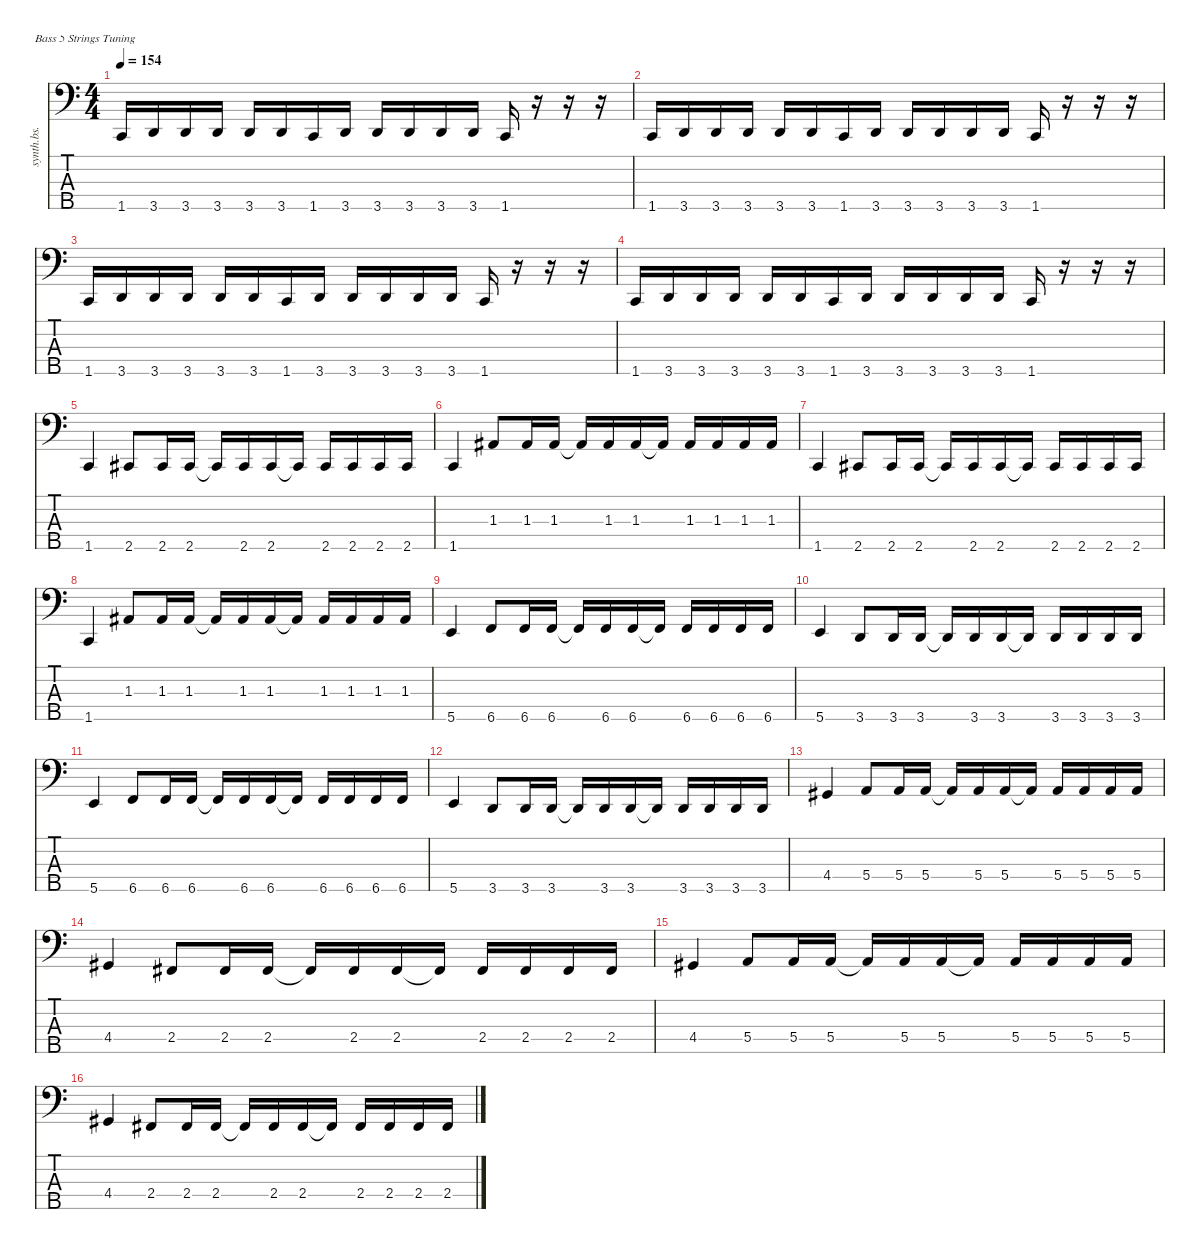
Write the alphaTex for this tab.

\defaultSystemsLayout 4
\hideDynamics
\bracketExtendMode nobrackets
\otherSystemsTrackNameOrientation horizontal
\track ("Bass" "synth.bs.") {instrument synthbass2}
\staff {score tabs}
\tuning (G2 D2 A1 E1 B0)
\ts (4 4)
\tempo 154
\clef f4
\ks c
1.5.16{dy f beam Up} 3.5.16{beam Up} 3.5.16{beam Up} 3.5.16{beam Up} 3.5.16{beam Up} 3.5.16{beam Up} 1.5.16{beam Up} 3.5.16{beam Up} 3.5.16{beam Up} 3.5.16{beam Up} 3.5.16{beam Up} 3.5.16{beam Up} 1.5.16{beam Up} r.16{beam Up} r.16{beam Up} r.16{beam Up} |
1.5.16{beam Up} 3.5.16{beam Up} 3.5.16{beam Up} 3.5.16{beam Up} 3.5.16{beam Up} 3.5.16{beam Up} 1.5.16{beam Up} 3.5.16{beam Up} 3.5.16{beam Up} 3.5.16{beam Up} 3.5.16{beam Up} 3.5.16{beam Up} 1.5.16{beam Up} r.16{beam Up} r.16{beam Up} r.16{beam Up} |
1.5.16{beam Up} 3.5.16{beam Up} 3.5.16{beam Up} 3.5.16{beam Up} 3.5.16{beam Up} 3.5.16{beam Up} 1.5.16{beam Up} 3.5.16{beam Up} 3.5.16{beam Up} 3.5.16{beam Up} 3.5.16{beam Up} 3.5.16{beam Up} 1.5.16{beam Up} r.16{beam Up} r.16{beam Up} r.16{beam Up} |
1.5.16{beam Up} 3.5.16{beam Up} 3.5.16{beam Up} 3.5.16{beam Up} 3.5.16{beam Up} 3.5.16{beam Up} 1.5.16{beam Up} 3.5.16{beam Up} 3.5.16{beam Up} 3.5.16{beam Up} 3.5.16{beam Up} 3.5.16{beam Up} 1.5.16{beam Up} r.16{beam Up} r.16{beam Up} r.16{beam Up} |
1.5.4{beam Up} 2.5{acc #}.8{beam Up} 2.5{acc #}.16{beam Up} 2.5{acc #}.16{beam Up} 2.5{t acc #}.16{beam Up} 2.5{acc #}.16{beam Up} 2.5{acc #}.16{beam Up} 2.5{t acc #}.16{beam Up} 2.5{acc #}.16{beam Up} 2.5{acc #}.16{beam Up} 2.5{acc #}.16{beam Up} 2.5{acc #}.16{beam Up} |
1.5.4{beam Up} 1.3{acc #}.8{beam Up} 1.3{acc #}.16{beam Up} 1.3{acc #}.16{beam Up} 1.3{t acc #}.16{beam Up} 1.3{acc #}.16{beam Up} 1.3{acc #}.16{beam Up} 1.3{t acc #}.16{beam Up} 1.3{acc #}.16{beam Up} 1.3{acc #}.16{beam Up} 1.3{acc #}.16{beam Up} 1.3{acc #}.16{beam Up} |
1.5.4{beam Up} 2.5{acc #}.8{beam Up} 2.5{acc #}.16{beam Up} 2.5{acc #}.16{beam Up} 2.5{t acc #}.16{beam Up} 2.5{acc #}.16{beam Up} 2.5{acc #}.16{beam Up} 2.5{t acc #}.16{beam Up} 2.5{acc #}.16{beam Up} 2.5{acc #}.16{beam Up} 2.5{acc #}.16{beam Up} 2.5{acc #}.16{beam Up} |
1.5.4{beam Up} 1.3{acc #}.8{beam Up} 1.3{acc #}.16{beam Up} 1.3{acc #}.16{beam Up} 1.3{t acc #}.16{beam Up} 1.3{acc #}.16{beam Up} 1.3{acc #}.16{beam Up} 1.3{t acc #}.16{beam Up} 1.3{acc #}.16{beam Up} 1.3{acc #}.16{beam Up} 1.3{acc #}.16{beam Up} 1.3{acc #}.16{beam Up} |
5.5.4{beam Up} 6.5.8{beam Up} 6.5.16{beam Up} 6.5.16{beam Up} 6.5{t}.16{beam Up} 6.5.16{beam Up} 6.5.16{beam Up} 6.5{t}.16{beam Up} 6.5.16{beam Up} 6.5.16{beam Up} 6.5.16{beam Up} 6.5.16{beam Up} |
5.5.4{beam Up} 3.5.8{beam Up} 3.5.16{beam Up} 3.5.16{beam Up} 3.5{t}.16{beam Up} 3.5.16{beam Up} 3.5.16{beam Up} 3.5{t}.16{beam Up} 3.5.16{beam Up} 3.5.16{beam Up} 3.5.16{beam Up} 3.5.16{beam Up} |
5.5.4{beam Up} 6.5.8{beam Up} 6.5.16{beam Up} 6.5.16{beam Up} 6.5{t}.16{beam Up} 6.5.16{beam Up} 6.5.16{beam Up} 6.5{t}.16{beam Up} 6.5.16{beam Up} 6.5.16{beam Up} 6.5.16{beam Up} 6.5.16{beam Up} |
5.5.4{beam Up} 3.5.8{beam Up} 3.5.16{beam Up} 3.5.16{beam Up} 3.5{t}.16{beam Up} 3.5.16{beam Up} 3.5.16{beam Up} 3.5{t}.16{beam Up} 3.5.16{beam Up} 3.5.16{beam Up} 3.5.16{beam Up} 3.5.16{beam Up} |
4.4{acc #}.4{beam Up} 5.4.8{beam Up} 5.4.16{beam Up} 5.4.16{beam Up} 5.4{t}.16{beam Up} 5.4.16{beam Up} 5.4.16{beam Up} 5.4{t}.16{beam Up} 5.4.16{beam Up} 5.4.16{beam Up} 5.4.16{beam Up} 5.4.16{beam Up} |
4.4{acc #}.4{beam Up} 2.4{acc #}.8{beam Up} 2.4{acc #}.16{beam Up} 2.4{acc #}.16{beam Up} 2.4{t acc #}.16{beam Up} 2.4{acc #}.16{beam Up} 2.4{acc #}.16{beam Up} 2.4{t acc #}.16{beam Up} 2.4{acc #}.16{beam Up} 2.4{acc #}.16{beam Up} 2.4{acc #}.16{beam Up} 2.4{acc #}.16{beam Up} |
4.4{acc #}.4{beam Up} 5.4.8{beam Up} 5.4.16{beam Up} 5.4.16{beam Up} 5.4{t}.16{beam Up} 5.4.16{beam Up} 5.4.16{beam Up} 5.4{t}.16{beam Up} 5.4.16{beam Up} 5.4.16{beam Up} 5.4.16{beam Up} 5.4.16{beam Up} |
4.4{acc #}.4{beam Up} 2.4{acc #}.8{beam Up} 2.4{acc #}.16{beam Up} 2.4{acc #}.16{beam Up} 2.4{t acc #}.16{beam Up} 2.4{acc #}.16{beam Up} 2.4{acc #}.16{beam Up} 2.4{t acc #}.16{beam Up} 2.4{acc #}.16{beam Up} 2.4{acc #}.16{beam Up} 2.4{acc #}.16{beam Up} 2.4{acc #}.16{beam Up}
